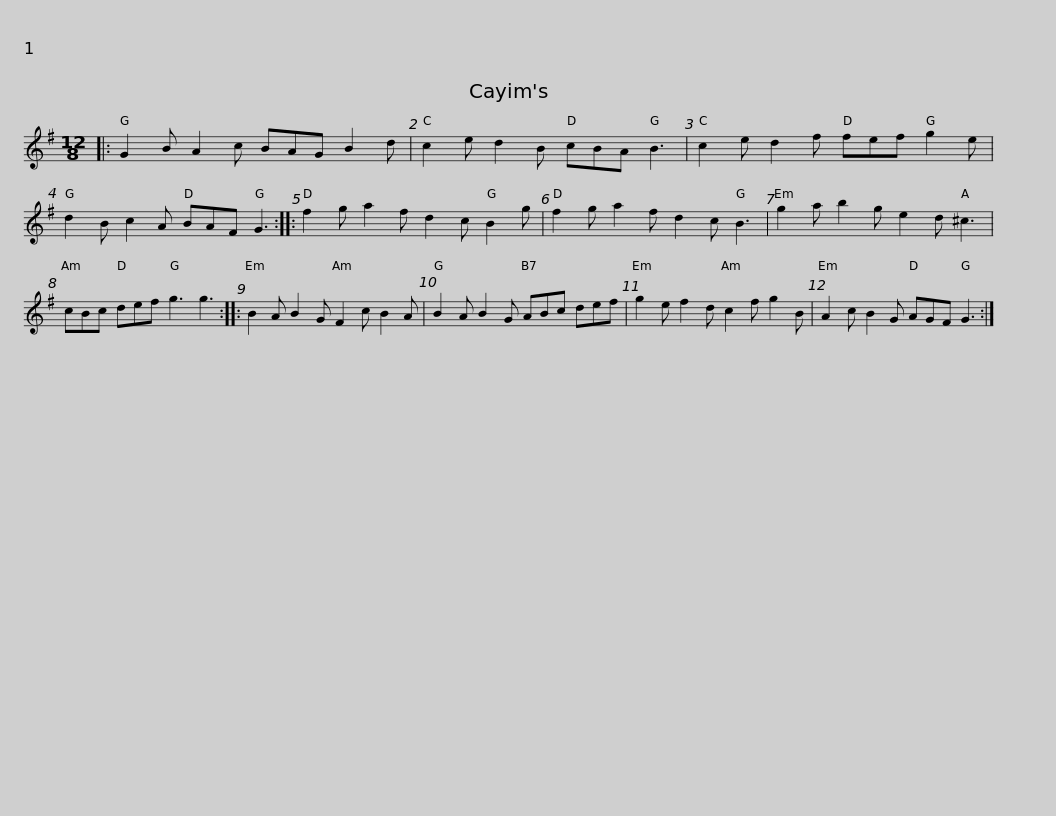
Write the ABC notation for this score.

X:1
L:1/8
M:12/8
I:linebreak $
K:G
V:1 treble
V:1
|: G2 B A2 c BAG B2 d | c2 e d2 B cBA B3 | c2 e d2 f fef g2 e | d2 B c2 A BAF G3 ::$ f2 g a2 f d2 c B2 g | %5
 f2 g a2 f d2 c B3 | g2 a b2 g e2 d ^c3 | cBc def g3 g3 ::$ B2 A B2 G F2 c B2 A | B2 A B2 G ABc def | %10
 g2 e f2 d c2 f g2 B | A2 c B2 G AGF G3 :| %12
